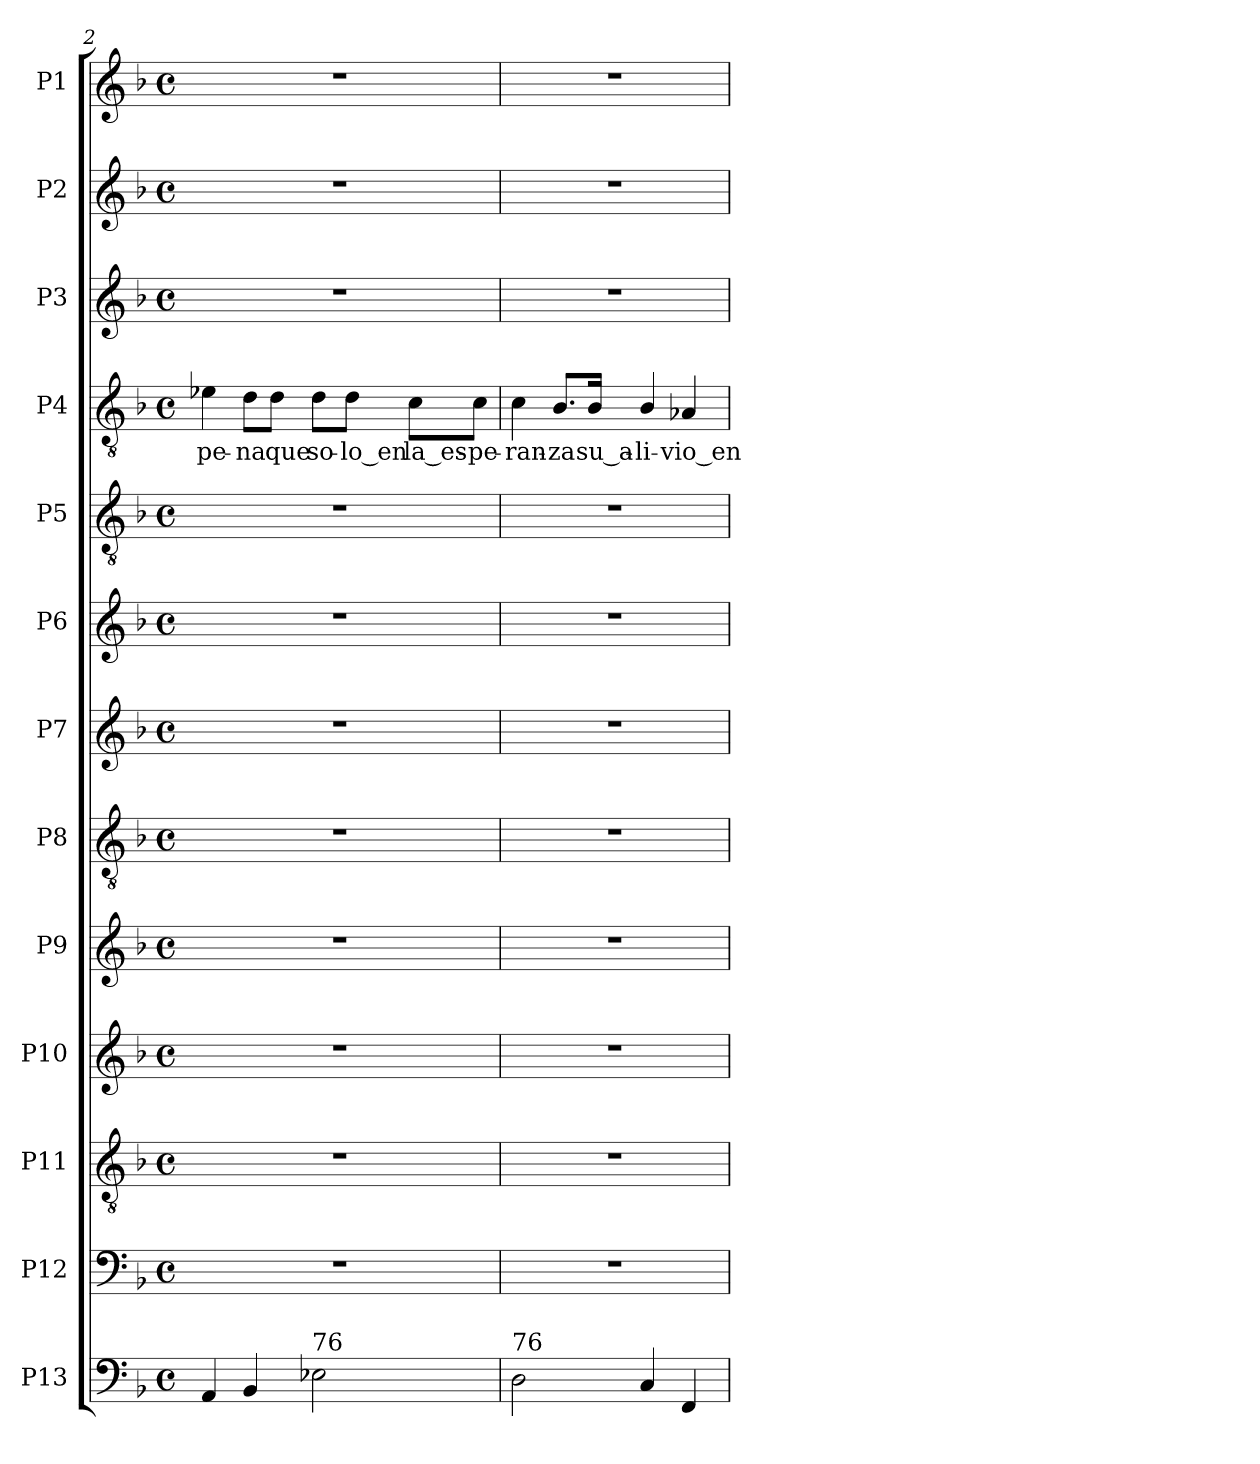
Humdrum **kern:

**kern	**kern	**kern	**kern	**kern	**kern	**kern	**kern	**kern	**kern	**text	**kern	**kern	**kern
*part13	*part12	*part11	*part10	*part9	*part8	*part7	*part6	*part5	*part4	*part4	*part3	*part2	*part1
*staff13	*staff12	*staff11	*staff10	*staff9	*staff8	*staff7	*staff6	*staff5	*staff4	*staff4	*staff3	*staff2	*staff1
*I"P13	*I"P12	*I"P11	*I"P10	*I"P9	*I"P8	*I"P7	*I"P6	*I"P5	*I"P4	*	*I"P3	*I"P2	*I"P1
*clefF4	*clefF4	*clefGv2	*clefG2	*clefG2	*clefGv2	*clefG2	*clefG2	*clefGv2	*clefGv2	*	*clefG2	*clefG2	*clefG2
*	*	*ITrd7c12	*	*	*ITrd7c12	*	*	*ITrd7c12	*ITrd7c12	*	*	*	*
*k[b-]	*k[b-]	*k[b-]	*k[b-]	*k[b-]	*k[b-]	*k[b-]	*k[b-]	*k[b-]	*k[b-]	*	*k[b-]	*k[b-]	*k[b-]
*F:	*F:	*F:	*F:	*F:	*F:	*F:	*F:	*F:	*F:	*	*F:	*F:	*F:
*M4/4	*M4/4	*M4/4	*M4/4	*M4/4	*M4/4	*M4/4	*M4/4	*M4/4	*M4/4	*	*M4/4	*M4/4	*M4/4
*met(c)	*met(c)	*met(c)	*met(c)	*met(c)	*met(c)	*met(c)	*met(c)	*met(c)	*met(c)	*	*met(c)	*met(c)	*met(c)
=2	=2	=2	=2	=2	=2	=2	=2	=2	=2	=2	=2	=2	=2
!	!	!	!	!	!	!	!	!	!	!LO:LY:b:color=#000000	!	!	!
4AAi/	1r	1r	1r	1r	1r	1r	1r	1r	4E-Xi\	pe-	1r	1r	1r
!	!	!	!	!	!	!	!	!	!	!LO:LY:b:color=#000000	!	!	!
4BB-i/	.	.	.	.	.	.	.	.	8Di\L	-na	.	.	.
!	!	!	!	!	!	!	!	!	!	!LO:LY:b:color=#000000	!	!	!
.	.	.	.	.	.	.	.	.	8Di\J	que	.	.	.
!LO:TX:a:t=76	!	!	!	!	!	!	!	!	!	!	!	!	!
!	!	!	!	!	!	!	!	!	!	!LO:LY:b:color=#000000	!	!	!
2E-Xi\	.	.	.	.	.	.	.	.	8Di\L	so-	.	.	.
!	!	!	!	!	!	!	!	!	!	!LO:LY:b:color=#000000	!	!	!
.	.	.	.	.	.	.	.	.	8Di\J	-lo_en	.	.	.
!	!	!	!	!	!	!	!	!	!	!LO:LY:b:color=#000000	!	!	!
.	.	.	.	.	.	.	.	.	8Ci\L	la_es-	.	.	.
!	!	!	!	!	!	!	!	!	!	!LO:LY:b:color=#000000	!	!	!
.	.	.	.	.	.	.	.	.	8Ci\J	-pe-	.	.	.
=3	=3	=3	=3	=3	=3	=3	=3	=3	=3	=3	=3	=3	=3
!LO:TX:a:t=76	!	!	!	!	!	!	!	!	!	!	!	!	!
!	!	!	!	!	!	!	!	!	!	!LO:LY:b:color=#000000	!	!	!
2Di\	1r	1r	1r	1r	1r	1r	1r	1r	4Ci\	-ran-	1r	1r	1r
!	!	!	!	!	!	!	!	!	!	!LO:LY:b:color=#000000	!	!	!
.	.	.	.	.	.	.	.	.	8.BB-i/L	-za	.	.	.
!	!	!	!	!	!	!	!	!	!	!LO:LY:b:color=#000000	!	!	!
.	.	.	.	.	.	.	.	.	16BB-i/Jk	su_a-	.	.	.
!	!	!	!	!	!	!	!	!	!	!LO:LY:b:color=#000000	!	!	!
4Ci/	.	.	.	.	.	.	.	.	4BB-i/	-li-	.	.	.
!	!	!	!	!	!	!	!	!	!	!LO:LY:b:color=#000000	!	!	!
4FFi/	.	.	.	.	.	.	.	.	4AA-Xi/	-vio_en-	.	.	.
=	=	=	=	=	=	=	=	=	=	=	=	=	=
*-	*-	*-	*-	*-	*-	*-	*-	*-	*-	*-	*-	*-	*-
